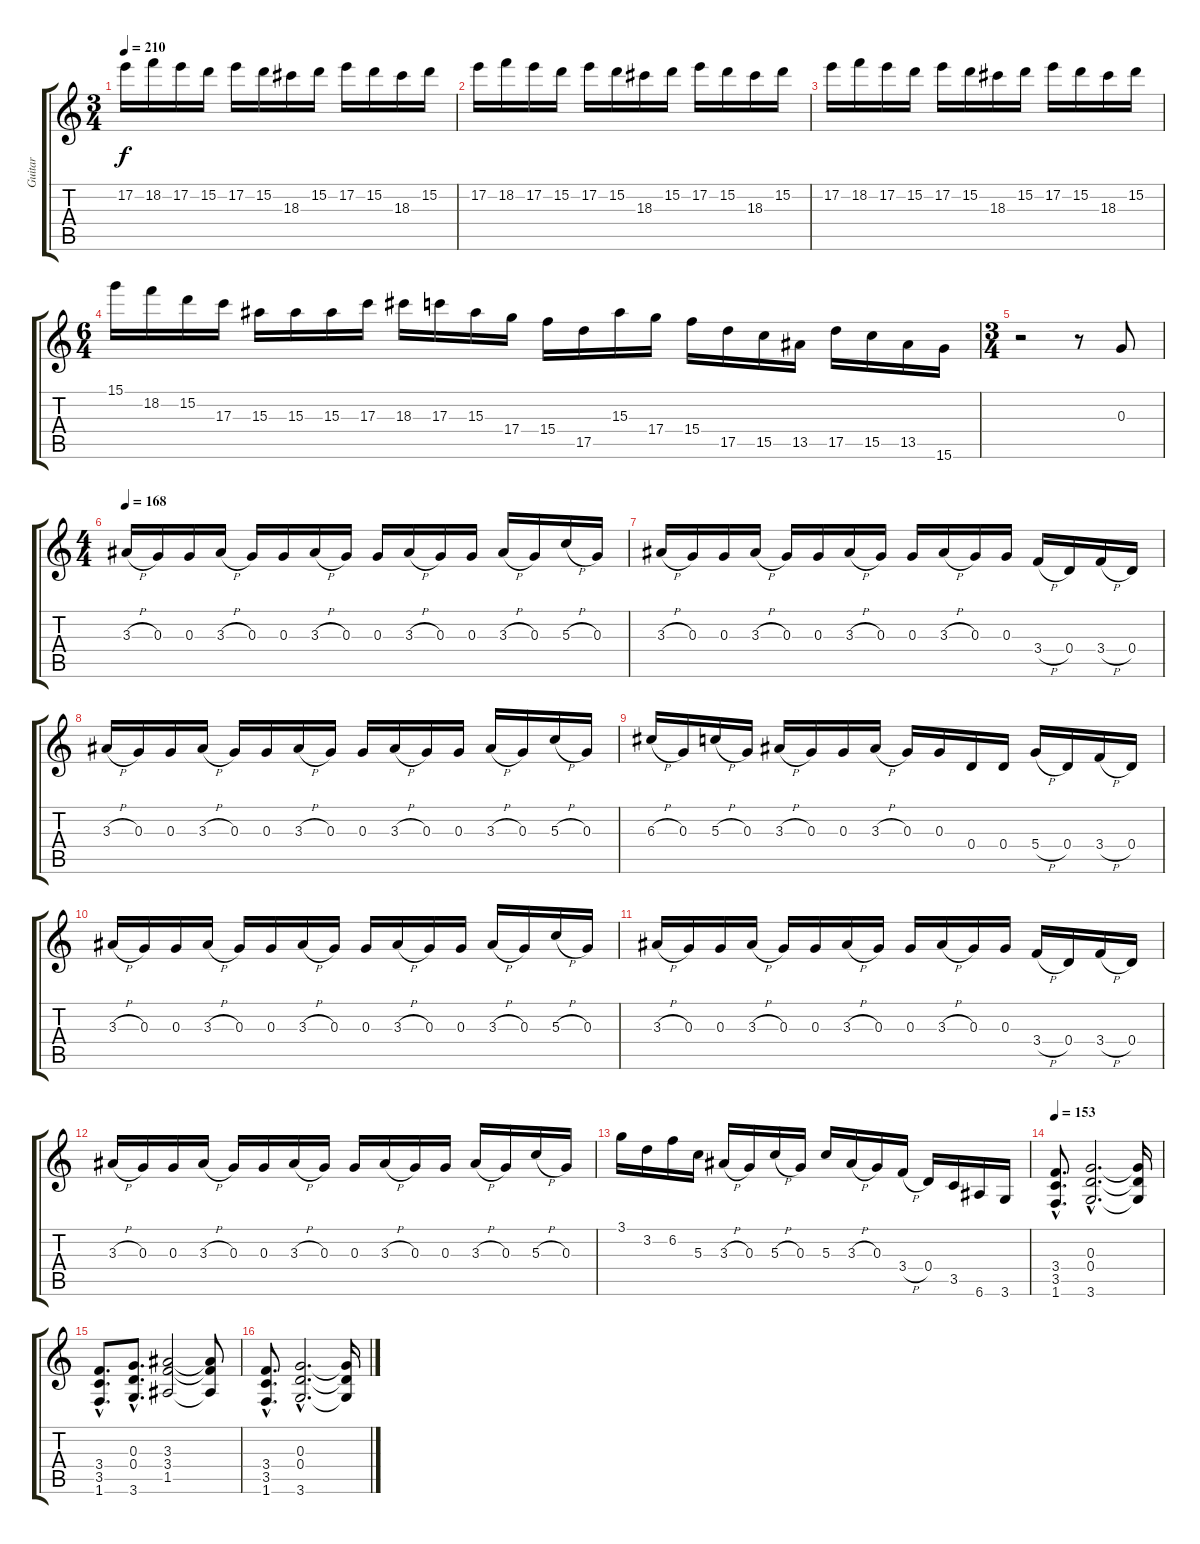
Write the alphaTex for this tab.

\track ("Guitar" "Guitar") {instrument distortionguitar}
\staff {score tabs}
\tuning (E4 B3 G3 D3 A2 E2) {hide}
\ts (3 4)
\tempo 210
\clef g2
\ks c
17.2.16{dy f instrument distortionguitar} 18.2.16{balance 0} 17.2.16 15.2.16 17.2.16 15.2.16 18.3.16 15.2.16 17.2.16 15.2.16 18.3.16 15.2.16 |
17.2.16 18.2.16{balance 0} 17.2.16 15.2.16 17.2.16 15.2.16 18.3.16 15.2.16 17.2.16 15.2.16 18.3.16 15.2.16 |
17.2.16 18.2.16{balance 0} 17.2.16 15.2.16 17.2.16 15.2.16 18.3.16 15.2.16 17.2.16 15.2.16 18.3.16 15.2.16 |
\ts (6 4)
15.1.16 18.2.16 15.2.16 17.3.16 15.3.16 15.3.16 15.3.16 17.3.16 18.3.16 17.3.16 15.3.16 17.4.16 15.4.16 17.5.16 15.3.16 17.4.16 15.4.16 17.5.16 15.5.16 13.5.16 17.5.16 15.5.16 13.5.16 15.6.16 |
\ts (3 4)
r.2 r.8 0.3.8 |
\ts (4 4)
\tempo 168
3.3{h}.16 0.3.16 0.3.16 3.3{h}.16 0.3.16 0.3.16 3.3{h}.16 0.3.16 0.3.16 3.3{h}.16 0.3.16 0.3.16 3.3{h}.16 0.3.16 5.3{h}.16 0.3.16 |
3.3{h}.16 0.3.16 0.3.16 3.3{h}.16 0.3.16 0.3.16 3.3{h}.16 0.3.16 0.3.16 3.3{h}.16 0.3.16 0.3.16 3.4{h}.16 0.4.16 3.4{h}.16 0.4.16 |
3.3{h}.16 0.3.16 0.3.16 3.3{h}.16 0.3.16 0.3.16 3.3{h}.16 0.3.16 0.3.16 3.3{h}.16 0.3.16 0.3.16 3.3{h}.16 0.3.16 5.3{h}.16 0.3.16 |
6.3{h}.16 0.3.16 5.3{h}.16 0.3.16 3.3{h}.16 0.3.16 0.3.16 3.3{h}.16 0.3.16 0.3.16 0.4.16 0.4.16 5.4{h}.16 0.4.16 3.4{h}.16 0.4.16 |
3.3{h}.16 0.3.16 0.3.16 3.3{h}.16 0.3.16 0.3.16 3.3{h}.16 0.3.16 0.3.16 3.3{h}.16 0.3.16 0.3.16 3.3{h}.16 0.3.16 5.3{h}.16 0.3.16 |
3.3{h}.16 0.3.16 0.3.16 3.3{h}.16 0.3.16 0.3.16 3.3{h}.16 0.3.16 0.3.16 3.3{h}.16 0.3.16 0.3.16 3.4{h}.16 0.4.16 3.4{h}.16 0.4.16 |
3.3{h}.16 0.3.16 0.3.16 3.3{h}.16 0.3.16 0.3.16 3.3{h}.16 0.3.16 0.3.16 3.3{h}.16 0.3.16 0.3.16 3.3{h}.16 0.3.16 5.3{h}.16 0.3.16 |
3.1.16 3.2.16 6.2.16 5.3.16 3.3{h}.16 0.3.16 5.3{h}.16 0.3.16 5.3.16 3.3{h}.16 0.3.16 3.4{h}.16 0.4.16 3.5.16 6.6.16 3.6.16 |
\tempo 153
(3.4{hac} 3.5{hac} 1.6{hac}).8{d} (0.3{hac} 0.4{hac} 3.6{hac}).2{d} (0.3{t} 0.4{t} 3.6{t}).16 |
(3.4{hac} 3.5{hac} 1.6{hac}).8{d} (0.3{hac} 0.4{hac} 3.6{hac}).8{d} (3.3 3.4 1.5).2 (3.3{t} 3.4{t} 1.5{t}).8 |
(3.4{hac} 3.5{hac} 1.6{hac}).8{d} (0.3{hac} 0.4{hac} 3.6{hac}).2{d} (0.3{t} 0.4{t} 3.6{t}).16
